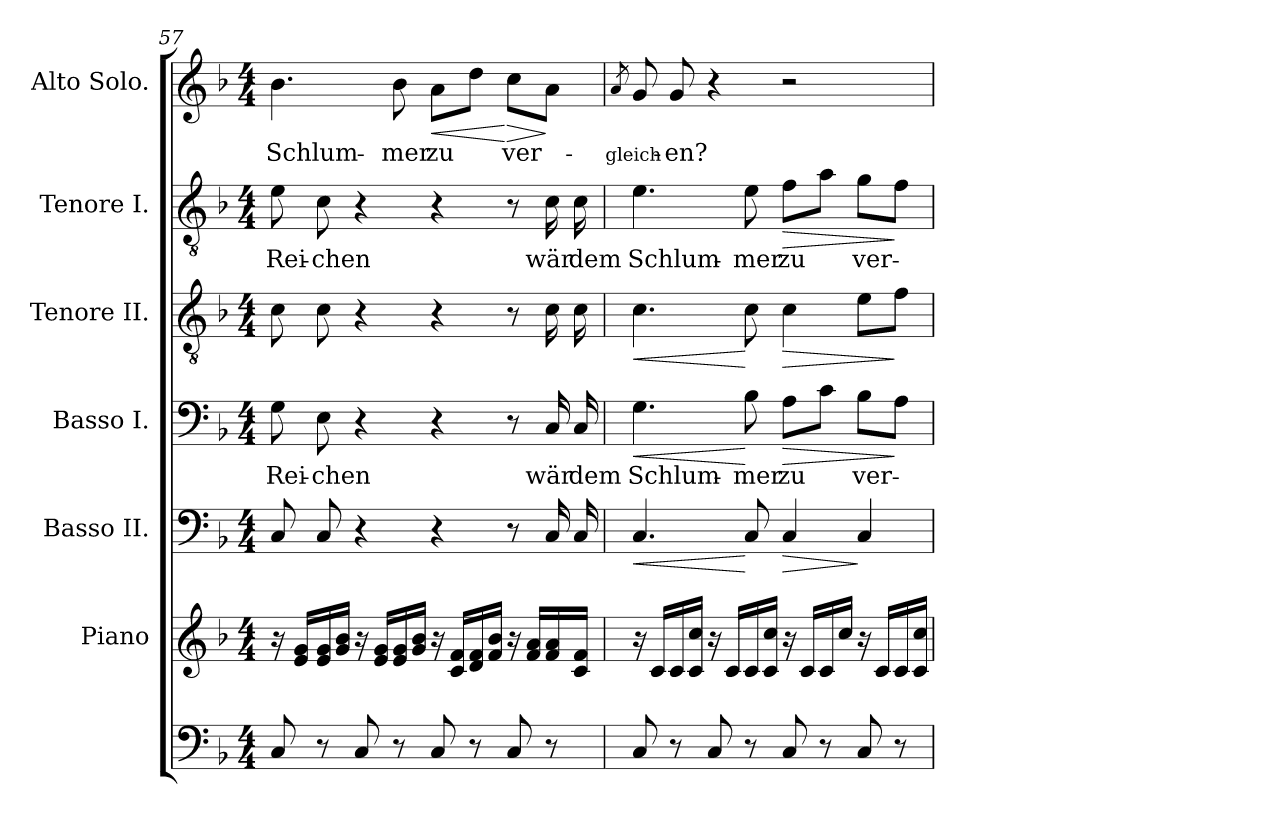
**kern	**kern	**kern	**dynam	**kern	**text	**dynam	**kern	**dynam	**kern	**text	**dynam	**kern	**text	**dynam
*part7	*part6	*part5	*part5	*part4	*part4	*part4	*part3	*part3	*part2	*part2	*part2	*part1	*part1	*part1
*staff7	*staff6	*staff5	*staff5	*staff4	*staff4	*staff4	*staff3	*staff3	*staff2	*staff2	*staff2	*staff1	*staff1	*staff1
*	*I"Piano	*I"Basso II.	*	*I"Basso I.	*	*	*I"Tenore II.	*	*I"Tenore I.	*	*	*I"Alto Solo.	*	*
*	*I'Piano	*I'Basso II.	*	*I'Basso I.	*	*	*I'Tenore II.	*	*I'Tenore I.	*	*	*I'Alto Solo.	*	*
*clefF4	*clefG2	*clefF4	*	*clefF4	*	*	*clefGv2	*	*clefGv2	*	*	*clefG2	*	*
*k[b-]	*k[b-]	*k[b-]	*	*k[b-]	*	*	*k[b-]	*	*k[b-]	*	*	*k[b-]	*	*
*F:	*F:	*F:	*	*F:	*	*	*F:	*	*F:	*	*	*F:	*	*
*M4/4	*M4/4	*M4/4	*	*M4/4	*	*	*M4/4	*	*M4/4	*	*	*M4/4	*	*
=57	=57	=57	=57	=57	=57	=57	=57	=57	=57	=57	=57	=57	=57	=57
!	!	!	!	!	!LO:LY:b:color=#000000	!	!	!	!	!	!	!	!	!
!	!	!	!	!	!	!	!	!	!	!LO:LY:b:color=#000000	!	!	!	!
!	!	!	!	!	!	!	!	!	!	!	!	!	!LO:LY:b:color=#000000	!
*	*	*	*	*	*	*	*	*	*	*	*	*^	*	*
8Ci/	16r	8Ci/	.	8Gi\	Rei-	.	8ci\	.	8ei\	Rei-	.	4.b-i\	8ryy	Schlum-	.
.	16ei/ 16giLL	.	.	.	.	.	.	.	.	.	.	.	.	.	.
!	!	!	!	!	!LO:LY:b:color=#000000	!	!	!	!	!	!	!	!	!	!
!	!	!	!	!	!	!	!	!	!	!LO:LY:b:color=#000000	!	!	!	!	!
8r	16ei/ 16gi	8Ci/	.	8Ei\	-chen	.	8ci\	.	8ci\	-chen	.	.	4.ryy	.	.
.	16gi/ 16b-iJJ	.	.	.	.	.	.	.	.	.	.	.	.	.	.
8Ci/	16r	4r	.	4r	.	.	4r	.	4r	.	.	.	.	.	.
.	16ei/ 16giLL	.	.	.	.	.	.	.	.	.	.	.	.	.	.
!	!	!	!	!	!	!	!	!	!	!	!	!	!	!LO:LY:b:color=#000000	!
8r	16ei/ 16gi	.	.	.	.	.	.	.	.	.	.	8b-i\	.	-mer	.
.	16gi/ 16b-iJJ	.	.	.	.	.	.	.	.	.	.	.	.	.	.
!	!	!	!	!	!	!	!	!	!	!	!	!	!	!LO:LY:b:color=#000000	!LO:HP:b
8Ci/	16r	4r	.	4r	.	.	4r	.	4r	.	.	8ai\L	2ryy	zu	<
.	16ci/ 16fiLL	.	.	.	.	.	.	.	.	.	.	.	.	.	.
8r	16di/ 16fi	.	.	.	.	.	.	.	.	.	.	8ddi\J	.	.	.
.	16fi/ 16b-iJJ	.	.	.	.	.	.	.	.	.	.	.	.	.	.
!	!	!	!	!	!	!	!	!	!	!	!	!	!	!LO:LY:b:color=#000000	!LO:HP:n=1:b
8Ci/	16r	8r	.	8r	.	.	8r	.	8r	.	.	8cci\L	.	ver-	[ >
.	16fi/ 16aiLL	.	.	.	.	.	.	.	.	.	.	.	.	.	.
!	!	!	!	!	!LO:LY:b:color=#000000	!	!	!	!	!	!	!	!	!	!
!	!	!	!	!	!	!	!	!	!	!LO:LY:b:color=#000000	!	!	!	!	!
8r	16fi/ 16ai	16Ci/	.	16Ci/	wär	.	16ci\	.	16ci\	wär	.	8ai\J	.	.	]
!	!	!	!	!	!LO:LY:b:color=#000000	!	!	!	!	!	!	!	!	!	!
!	!	!	!	!	!	!	!	!	!	!LO:LY:b:color=#000000	!	!	!	!	!
.	16ci/ 16fiJJ	16Ci/	.	16Ci/	dem	.	16ci\	.	16ci\	dem	.	.	.	.	.
*	*	*	*	*	*	*	*	*	*	*	*	*v	*v	*	*
!!LO:LB:g=z
=58	=58	=58	=58	=58	=58	=58	=58	=58	=58	=58	=58	=58	=58	=58
!	!	!	!	!	!	!	!	!	!	!	!	!	!LO:LY:b:color=#000000	!
.	.	.	.	.	.	.	.	.	.	.	.	8qai/	-gleich-	.
!	!	!	!LO:HP:b	!	!	!	!	!	!	!	!	!	!	!
!	!	!	!	!	!LO:LY:b:color=#000000	!LO:HP:b	!	!LO:HP:b	!	!	!	!	!	!
!	!	!	!	!	!	!	!	!	!	!LO:LY:b:color=#000000	!	!	!	!
8Ci/	16r	4.Ci/	<	4.Gi\	Schlum-	<	4.ci\	<	4.ei\	Schlum-	.	8gi/	.	.
.	16ci/LL	.	.	.	.	.	.	.	.	.	.	.	.	.
!	!	!	!	!	!	!	!	!	!	!	!	!	!LO:LY:b:color=#000000	!
8r	16ci/	.	.	.	.	.	.	.	.	.	.	8gi/	-en?	.
.	16ci/ 16cciJJ	.	.	.	.	.	.	.	.	.	.	.	.	.
8Ci/	16r	.	.	.	.	.	.	.	.	.	.	4r	.	.
.	16ci/LL	.	.	.	.	.	.	.	.	.	.	.	.	.
!	!	!	!	!	!LO:LY:b:color=#000000	!	!	!	!	!	!	!	!	!
!	!	!	!	!	!	!	!	!	!	!LO:LY:b:color=#000000	!	!	!	!
8r	16ci/	8Ci/	[	8B-i\	-mer	[	8ci\	[	8ei\	-mer	.	.	.	.
.	16ci/ 16cciJJ	.	.	.	.	.	.	.	.	.	.	.	.	.
!	!	!	!LO:HP:b	!	!	!	!	!	!	!	!	!	!	!
!	!	!	!	!	!LO:LY:b:color=#000000	!LO:HP:b	!	!LO:HP:b	!	!	!	!	!	!
!	!	!	!	!	!	!	!	!	!	!LO:LY:b:color=#000000	!LO:HP:b	!	!	!
8Ci/	16r	4Ci/	>	8Ai\L	zu	>	4ci\	>	8fi\L	zu	>	2r	.	.
.	16ci/LL	.	.	.	.	.	.	.	.	.	.	.	.	.
8r	16ci/	.	.	8ci\J	.	.	.	.	8ai\J	.	.	.	.	.
.	16cci/JJ	.	.	.	.	.	.	.	.	.	.	.	.	.
!	!	!	!	!	!LO:LY:b:color=#000000	!	!	!	!	!	!	!	!	!
!	!	!	!	!	!	!	!	!	!	!LO:LY:b:color=#000000	!	!	!	!
8Ci/	16r	4Ci/	]	8B-i\L	ver-	.	8ei\L	.	8gi\L	ver-	.	.	.	.
.	16ci/LL	.	.	.	.	.	.	.	.	.	.	.	.	.
8r	16ci/	.	.	8Ai\J	.	]	8fi\J	]	8fi\J	.	]	.	.	.
.	16ci/ 16cciJJ	.	.	.	.	.	.	.	.	.	.	.	.	.
=	=	=	=	=	=	=	=	=	=	=	=	=	=	=
*-	*-	*-	*-	*-	*-	*-	*-	*-	*-	*-	*-	*-	*-	*-
